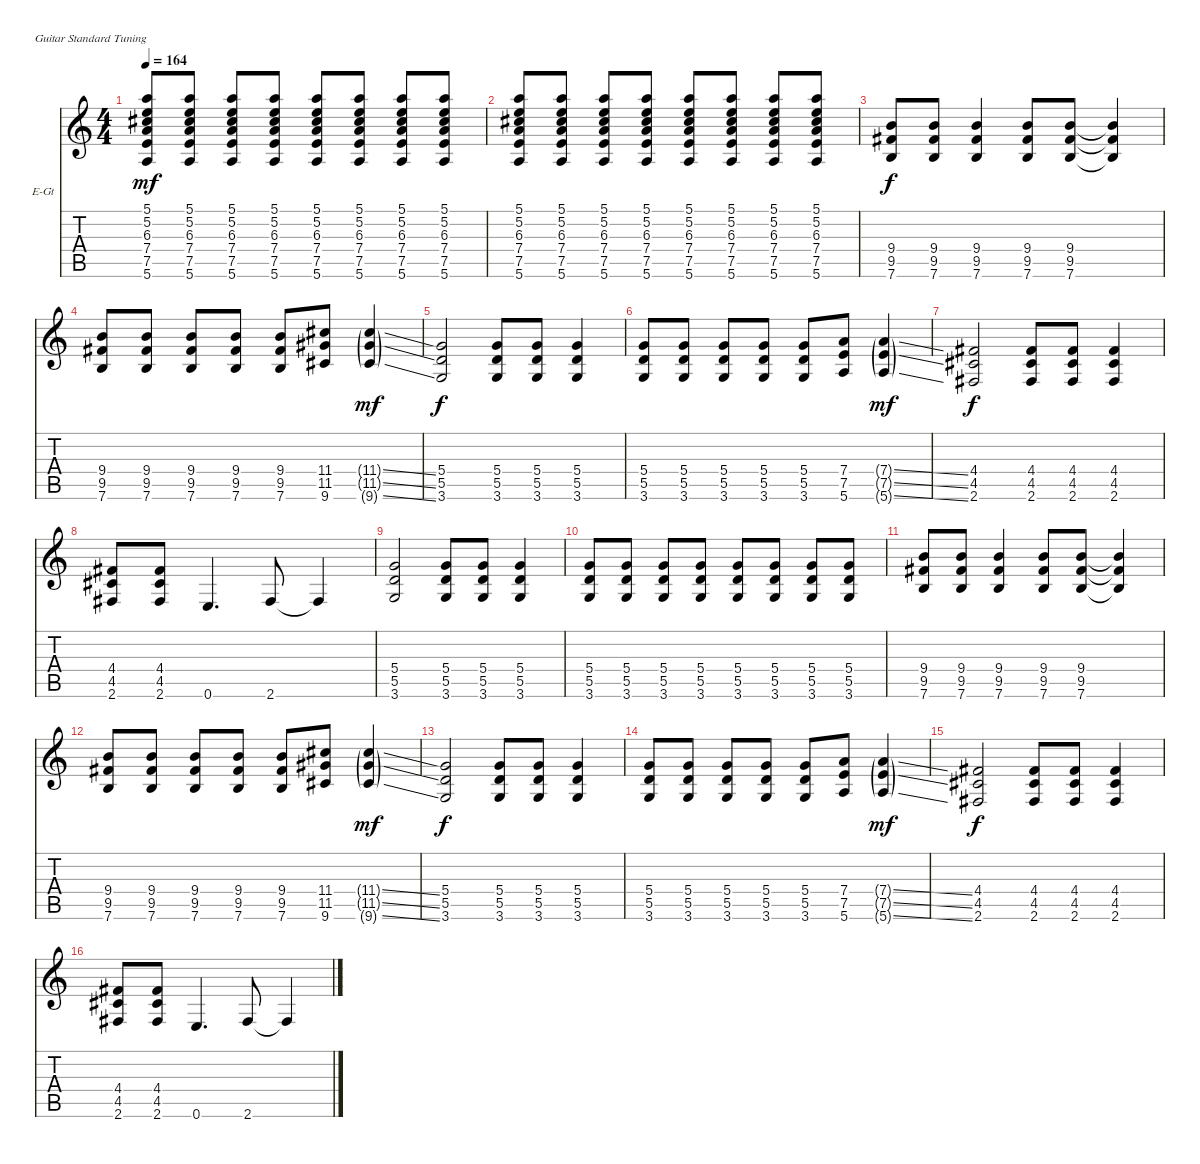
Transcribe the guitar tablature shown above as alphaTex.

\defaultSystemsLayout 4
\bracketExtendMode nobrackets
\firstSystemTrackNameOrientation horizontal
\otherSystemsTrackNameOrientation horizontal
\track ("Stone Gossard (Drive)" "E-Gt") {instrument overdrivenguitar}
\staff {score tabs}
\tuning (E4 B3 G3 D3 A2 E2)
\ts (4 4)
\tempo 164
\clef g2
\ks c
(5.1 5.2 6.3 7.4 7.5 5.6).8{dy mf} (5.1 5.2 6.3 7.4 7.5 5.6).8 (5.1 5.2 6.3 7.4 7.5 5.6).8 (5.1 5.2 6.3 7.4 7.5 5.6).8 (5.1 5.2 6.3 7.4 7.5 5.6).8 (5.1 5.2 6.3 7.4 7.5 5.6).8 (5.1 5.2 6.3 7.4 7.5 5.6).8 (5.1 5.2 6.3 7.4 7.5 5.6).8 |
(5.1 5.2 6.3 7.4 7.5 5.6).8 (5.1 5.2 6.3 7.4 7.5 5.6).8 (5.1 5.2 6.3 7.4 7.5 5.6).8 (5.1 5.2 6.3 7.4 7.5 5.6).8 (5.1 5.2 6.3 7.4 7.5 5.6).8 (5.1 5.2 6.3 7.4 7.5 5.6).8 (5.1 5.2 6.3 7.4 7.5 5.6).8 (5.1 5.2 6.3 7.4 7.5 5.6).8 |
(9.4 9.5 7.6).8{dy f} (9.4 9.5 7.6).8 (9.4 9.5 7.6).4 (9.4 9.5 7.6).8 (9.4 9.5 7.6).8 (9.4{t} 9.5{t} 7.6{t}).4 |
(9.4 9.5 7.6).8 (9.4 9.5 7.6).8 (9.4 9.5 7.6).8 (9.4 9.5 7.6).8 (9.4 9.5 7.6).8 (11.4 11.5 9.6).8 (11.4{ss g} 11.5{ss g} 9.6{ss g}).4{dy mf} |
(5.4 5.5 3.6).2{dy f} (5.4 5.5 3.6).8 (5.4 5.5 3.6).8 (5.4 5.5 3.6).4 |
(5.4 5.5 3.6).8 (5.4 5.5 3.6).8 (5.4 5.5 3.6).8 (5.4 5.5 3.6).8 (5.4 5.5 3.6).8 (7.4 7.5 5.6).8 (7.4{ss g} 7.5{ss g} 5.6{ss g}).4{dy mf} |
(4.4 4.5 2.6).2{dy f} (4.4 4.5 2.6).8 (4.4 4.5 2.6).8 (4.4 4.5 2.6).4 |
(4.4 4.5 2.6).8 (4.4 4.5 2.6).8 0.6.4{d} 2.6.8 2.6{t}.4 |
(5.4 5.5 3.6).2 (5.4 5.5 3.6).8 (5.4 5.5 3.6).8 (5.4 5.5 3.6).4 |
(5.4 5.5 3.6).8 (5.4 5.5 3.6).8 (5.4 5.5 3.6).8 (5.4 5.5 3.6).8 (5.4 5.5 3.6).8 (5.4 5.5 3.6).8 (5.4 5.5 3.6).8 (5.4 5.5 3.6).8 |
(9.4 9.5 7.6).8 (9.4 9.5 7.6).8 (9.4 9.5 7.6).4 (9.4 9.5 7.6).8 (9.4 9.5 7.6).8 (9.4{t} 9.5{t} 7.6{t}).4 |
(9.4 9.5 7.6).8 (9.4 9.5 7.6).8 (9.4 9.5 7.6).8 (9.4 9.5 7.6).8 (9.4 9.5 7.6).8 (11.4 11.5 9.6).8 (11.4{ss g} 11.5{ss g} 9.6{ss g}).4{dy mf} |
(5.4 5.5 3.6).2{dy f} (5.4 5.5 3.6).8 (5.4 5.5 3.6).8 (5.4 5.5 3.6).4 |
(5.4 5.5 3.6).8 (5.4 5.5 3.6).8 (5.4 5.5 3.6).8 (5.4 5.5 3.6).8 (5.4 5.5 3.6).8 (7.4 7.5 5.6).8 (7.4{ss g} 7.5{ss g} 5.6{ss g}).4{dy mf} |
(4.4 4.5 2.6).2{dy f} (4.4 4.5 2.6).8 (4.4 4.5 2.6).8 (4.4 4.5 2.6).4 |
(4.4 4.5 2.6).8 (4.4 4.5 2.6).8 0.6.4{d} 2.6.8 2.6{t}.4
